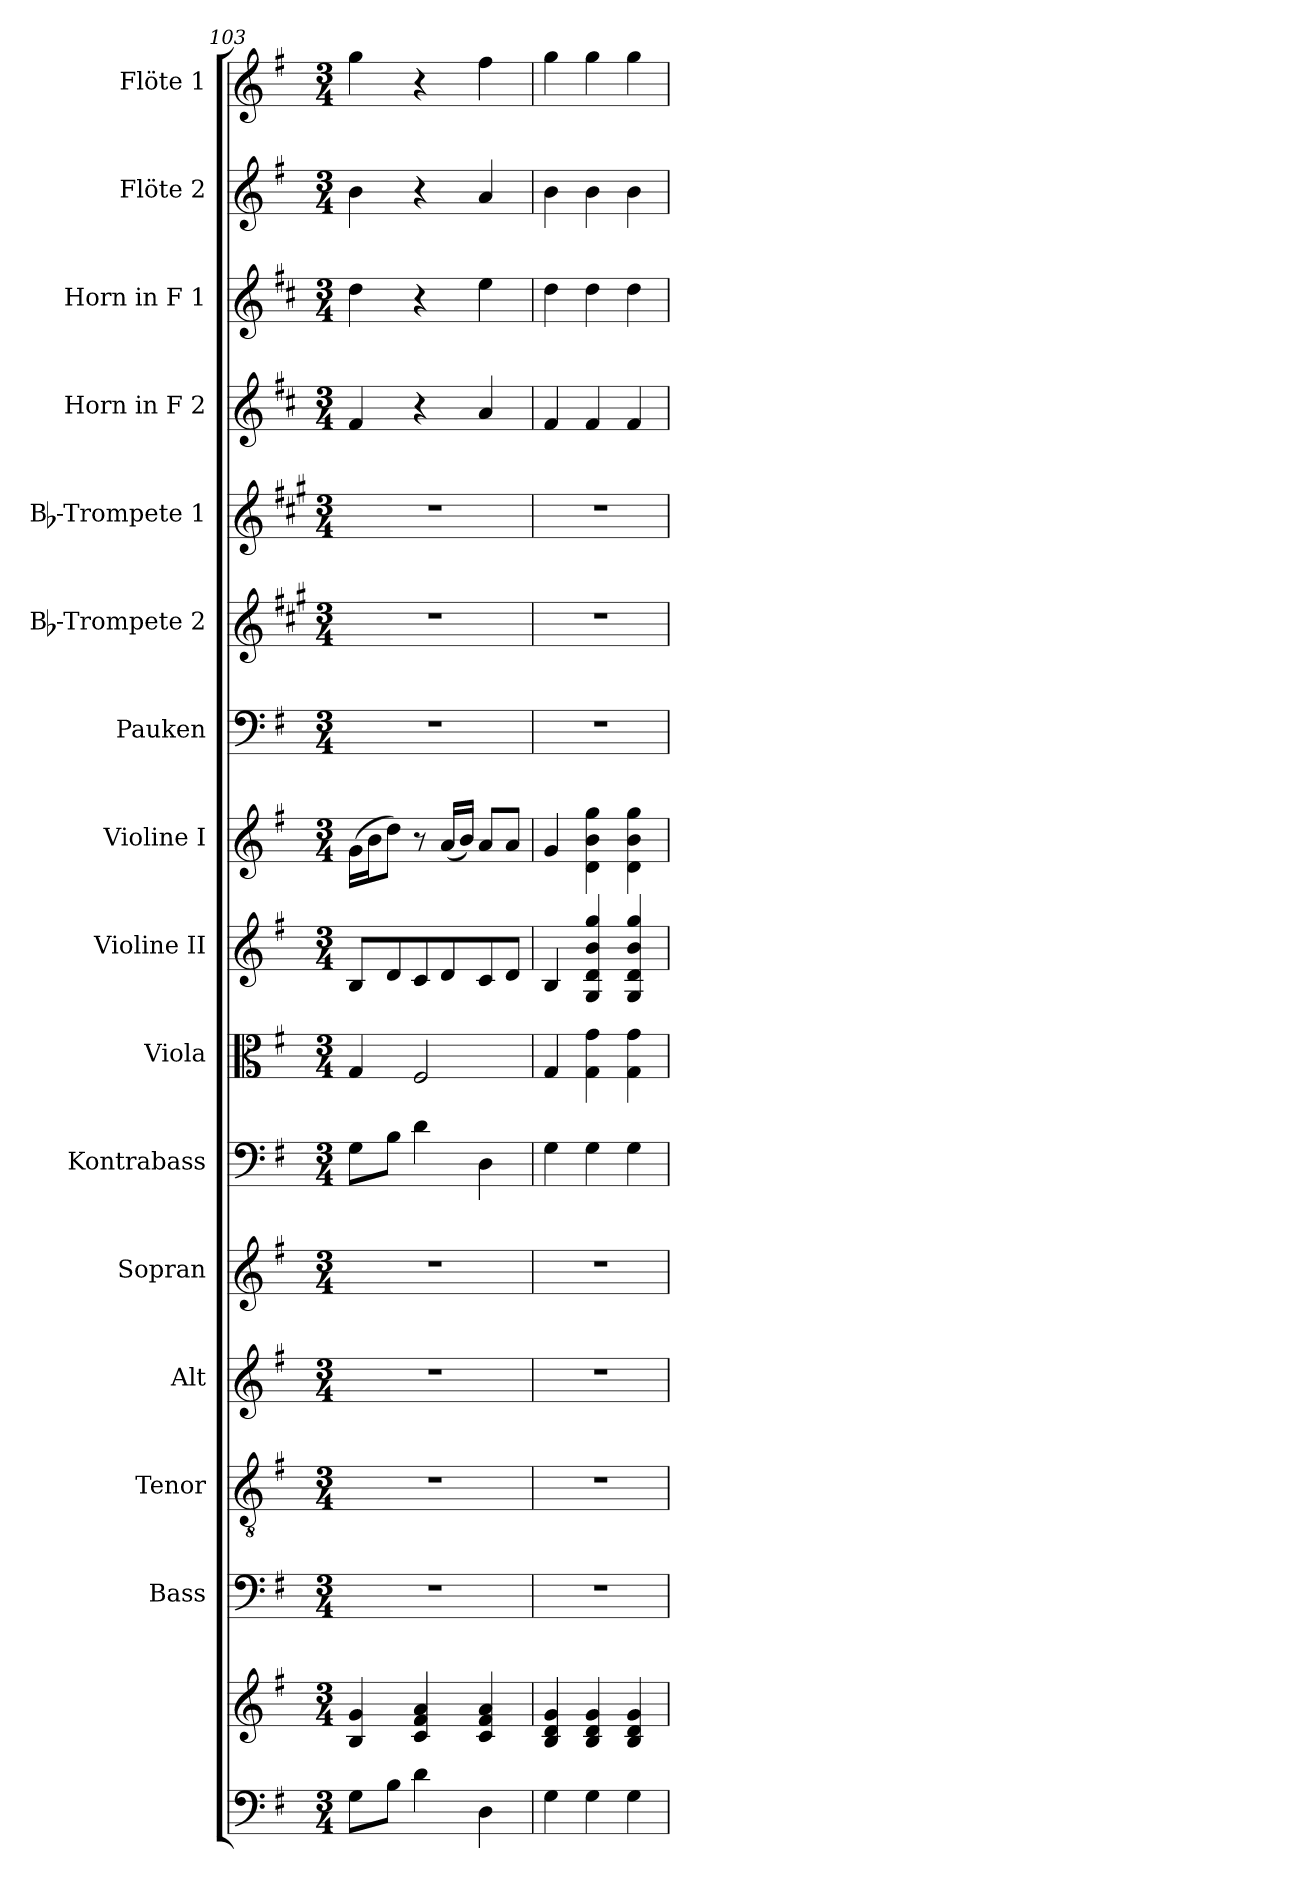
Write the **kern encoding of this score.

**kern	**kern	**kern	**kern	**kern	**kern	**kern	**kern	**kern	**kern	**kern	**kern	**kern	**kern	**kern	**kern	**kern
*part16	*part16	*part15	*part14	*part13	*part12	*part11	*part10	*part9	*part8	*part7	*part6	*part5	*part4	*part3	*part2	*part1
*staff17	*staff16	*staff15	*staff14	*staff13	*staff12	*staff11	*staff10	*staff9	*staff8	*staff7	*staff6	*staff5	*staff4	*staff3	*staff2	*staff1
*	*	*I"Bass	*I"Tenor	*I"Alt	*I"Sopran	*I"Kontrabass	*I"Viola	*I"Violine II	*I"Violine I	*I"Pauken	*I"Bb-Trompete 2	*I"Bb-Trompete 1	*I"Horn in F 2	*I"Horn in F 1	*I"Flöte 2	*I"Flöte 1
*	*	*I'B.	*I'T.	*I'A.	*I'S.	*I'Kb.	*I'Vla.	*I'Vl. II	*I'Vl. I	*I'Pk.	*I'Bb Trp. 2	*I'Bb Trp. 1	*	*	*I'Fl. 2	*I'Fl. 1
*clefF4	*clefG2	*clefF4	*clefGv2	*clefG2	*clefG2	*clefF4	*clefC3	*clefG2	*clefG2	*clefF4	*clefG2	*clefG2	*clefG2	*clefG2	*clefG2	*clefG2
*	*	*	*	*	*	*ITrd7c12	*	*	*	*	*ITrd1c2	*ITrd1c2	*ITrd4c7	*ITrd4c7	*	*
*k[f#]	*k[f#]	*k[f#]	*k[f#]	*k[f#]	*k[f#]	*k[f#]	*k[f#]	*k[f#]	*k[f#]	*k[f#]	*k[f#]	*k[f#]	*k[f#]	*k[f#]	*k[f#]	*k[f#]
*G:	*G:	*G:	*G:	*G:	*G:	*G:	*G:	*G:	*G:	*G:	*G:	*G:	*G:	*G:	*G:	*G:
*M3/4	*M3/4	*M3/4	*M3/4	*M3/4	*M3/4	*M3/4	*M3/4	*M3/4	*M3/4	*M3/4	*M3/4	*M3/4	*M3/4	*M3/4	*M3/4	*M3/4
=103	=103	=103	=103	=103	=103	=103	=103	=103	=103	=103	=103	=103	=103	=103	=103	=103
8G\L	4B/ 4g/	2.r	2.r	2.r	2.r	8GG\L	4G/	8B/L	(>16g\LL	2.r	2.r	2.r	4B/	4g\	4b\	4gg\
.	.	.	.	.	.	.	.	.	16b\J	.	.	.	.	.	.	.
8B\J	.	.	.	.	.	8BB\J	.	8d/	8dd\J)	.	.	.	.	.	.	.
4d\	4c/ 4f#/ 4a/	.	.	.	.	4D\	2F#/	8c/	8r	.	.	.	4r	4r	4r	4r
.	.	.	.	.	.	.	.	8d/	(<16a/LL	.	.	.	.	.	.	.
.	.	.	.	.	.	.	.	.	16b/JJ)	.	.	.	.	.	.	.
4D\	4c/ 4f#/ 4a/	.	.	.	.	4DD\	.	8c/	8a/L	.	.	.	4d/	4a\	4a/	4ff#\
.	.	.	.	.	.	.	.	8d/J	8a/J	.	.	.	.	.	.	.
=104	=104	=104	=104	=104	=104	=104	=104	=104	=104	=104	=104	=104	=104	=104	=104	=104
4G\	4B/ 4d/ 4g/	2.r	2.r	2.r	2.r	4GG\	4G/	4B/	4g/	2.r	2.r	2.r	4B/	4g\	4b\	4gg\
4G\	4B/ 4d/ 4g/	.	.	.	.	4GG\	4G\ 4g\	4G/ 4d/ 4b/ 4gg/	4d\ 4b\ 4gg\	.	.	.	4B/	4g\	4b\	4gg\
4G\	4B/ 4d/ 4g/	.	.	.	.	4GG\	4G\ 4g\	4G/ 4d/ 4b/ 4gg/	4d\ 4b\ 4gg\	.	.	.	4B/	4g\	4b\	4gg\
=	=	=	=	=	=	=	=	=	=	=	=	=	=	=	=	=
*-	*-	*-	*-	*-	*-	*-	*-	*-	*-	*-	*-	*-	*-	*-	*-	*-
